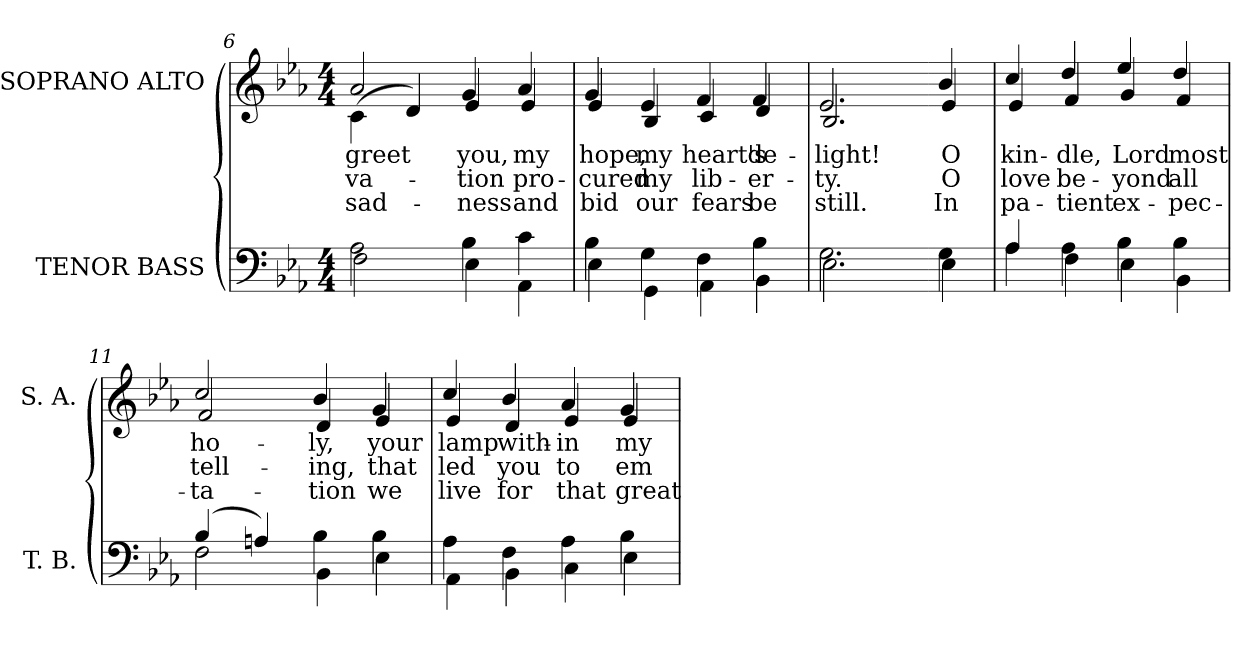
**kern	**kern	**text	**text	**text
*part2	*part1	*part1	*part1	*part1
*staff2	*staff1	*staff1	*staff1	*staff1
*I"TENOR BASS	*I"SOPRANO ALTO	*	*	*
*I'T. B.	*I'S. A.	*	*	*
*clefF4	*clefG2	*	*	*
*k[b-e-a-]	*k[b-e-a-]	*	*	*
*E-:	*E-:	*	*	*
*M4/4	*M4/4	*	*	*
=6	=6	=6	=6	=6
*^	*	*	*	*
!	!	!	!LO:LY:b:color=#000000	!LO:LY:b:color=#000000	!LO:LY:b:color=#000000
*	*	*^	*	*	*
2A-i\	2Fi\	2a-i/	(4ci\	greet	-va-	sad-
.	.	.	4di/)	.	.	.
!	!	!	!	!LO:LY:b:color=#000000	!LO:LY:b:color=#000000	!LO:LY:b:color=#000000
4B-i\	4E-i\	4gi/	4e-i/	you,	-tion	-ness
!	!	!	!	!LO:LY:b:color=#000000	!LO:LY:b:color=#000000	!LO:LY:b:color=#000000
4ci\	4AA-i\	4a-i/	4e-i/	my	pro-	and
=7	=7	=7	=7	=7	=7	=7
!	!	!	!	!LO:LY:b:color=#000000	!LO:LY:b:color=#000000	!LO:LY:b:color=#000000
4B-i\	4E-i\	4gi/	4e-i/	hope,	-cured	bid
!	!	!	!	!LO:LY:b:color=#000000	!LO:LY:b:color=#000000	!LO:LY:b:color=#000000
4Gi\	4GGi\	4e-i/	4B-i/	my	my	our
!	!	!	!	!LO:LY:b:color=#000000	!LO:LY:b:color=#000000	!LO:LY:b:color=#000000
4Fi\	4AA-i\	4fi/	4ci/	heart's	lib-	fears
!	!	!	!	!LO:LY:b:color=#000000	!LO:LY:b:color=#000000	!LO:LY:b:color=#000000
4B-i\	4BB-i\	4fi/	4di/	de-	-er-	be
=8	=8	=8	=8	=8	=8	=8
!	!	!	!	!LO:LY:b:color=#000000	!LO:LY:b:color=#000000	!LO:LY:b:color=#000000
2.Gi\	2.E-i\	2.e-i/	2.B-i/	-light!	-ty.	still.
!!LO:LB:g=z	!!
=9-	=9-	=9-	=9-	=9-	=9-	=9-
!	!	!	!	!LO:LY:b:color=#000000	!LO:LY:b:color=#000000	!LO:LY:b:color=#000000
4Gi\	4E-i\	4b-i/	4e-i/	O	O	In
=10	=10	=10	=10	=10	=10	=10
!	!	!	!	!LO:LY:b:color=#000000	!LO:LY:b:color=#000000	!LO:LY:b:color=#000000
4A-i/	4A-i\	4cci/	4e-i/	kin-	love	pa-
!	!	!	!	!LO:LY:b:color=#000000	!LO:LY:b:color=#000000	!LO:LY:b:color=#000000
4A-i\	4Fi\	4ddi/	4fi/	-dle,	be-	-tient
!	!	!	!	!LO:LY:b:color=#000000	!LO:LY:b:color=#000000	!LO:LY:b:color=#000000
4B-i\	4E-i\	4ee-i/	4gi/	Lord	-yond	ex-
!	!	!	!	!LO:LY:b:color=#000000	!LO:LY:b:color=#000000	!LO:LY:b:color=#000000
4B-i\	4BB-i\	4ddi/	4fi/	most	all	-pec-
=11	=11	=11	=11	=11	=11	=11
!	!	!	!	!LO:LY:b:color=#000000	!LO:LY:b:color=#000000	!LO:LY:b:color=#000000
(4B-i/	2Fi\	2cci/	2fi/	ho-	tell-	-ta-
4Ani/)	.	.	.	.	.	.
!	!	!	!	!LO:LY:b:color=#000000	!LO:LY:b:color=#000000	!LO:LY:b:color=#000000
4B-i\	4BB-i\	4b-i/	4di/	-ly,	-ing,	-tion
!	!	!	!	!LO:LY:b:color=#000000	!LO:LY:b:color=#000000	!LO:LY:b:color=#000000
4B-i\	4E-i\	4gi/	4e-i/	your	that	we
=12	=12	=12	=12	=12	=12	=12
!	!	!	!	!LO:LY:b:color=#000000	!LO:LY:b:color=#000000	!LO:LY:b:color=#000000
4A-i\	4AA-i\	4cci/	4e-i/	lamp	led	live
!	!	!	!	!LO:LY:b:color=#000000	!LO:LY:b:color=#000000	!LO:LY:b:color=#000000
4Fi\	4BB-i\	4b-i/	4di/	with-	you	for
!	!	!	!	!LO:LY:b:color=#000000	!LO:LY:b:color=#000000	!LO:LY:b:color=#000000
4A-i\	4Ci\	4a-i/	4e-i/	-in	to	that
!	!	!	!	!LO:LY:b:color=#000000	!LO:LY:b:color=#000000	!LO:LY:b:color=#000000
4B-i\	4E-i\	4gi/	4e-i/	my	em-	great
*v	*v	*	*	*	*	*
*	*v	*v	*	*	*
=	=	=	=	=
*-	*-	*-	*-	*-
